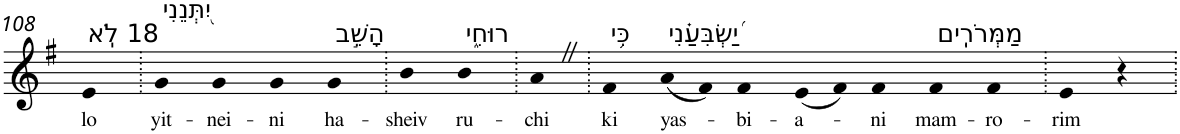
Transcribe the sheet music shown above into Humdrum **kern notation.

**kern	**text
*part1	*part1
*staff1	*staff1
*I"Piano	*
*I'Pno	*
!!LO:PB:g=z
*clefG2	*
*k[f#]	*
*G:	*
=108	=108
!LO:TX:a:t=18 לֹֽא	!
!	!LO:LY:b
4e	lo
=109.	=109.
!LO:TX:a:t=יִ֭תְּנֵנִי	!
!	!LO:LY:b
4g	yit-
!	!LO:LY:b
4g	-nei-
!	!LO:LY:b
4g	-ni
!LO:TX:a:t=הָשֵׁ֣ב	!
!	!LO:LY:b
4g	ha-
=110.	=110.
!	!LO:LY:b
4b	-sheiv
!LO:TX:a:t=רוּחִ֑י	!
!	!LO:LY:b
4b	ru-
=111.	=111.
!	!LO:LY:b
4aZ	-chi
=112.	=112.
!LO:TX:a:t=כִּ֥י	!
!	!LO:LY:b
4f#	ki
!LO:TX:a:t=יַ֝שְׂבִּעַ֗נִי	!
!	!LO:LY:b
(8a	yas-
8f#)	.
!	!LO:LY:b
4f#	-bi-
!	!LO:LY:b
(8e	-a-
8f#)	.
!	!LO:LY:b
4f#	-ni
!LO:TX:a:t=מַמְּרֹרִֽים	!
!	!LO:LY:b
4f#	mam-
!	!LO:LY:b
4f#	-ro-
=113.	=113.
!	!LO:LY:b
4e	-rim
4r	.
=.	=.
*-	*-
